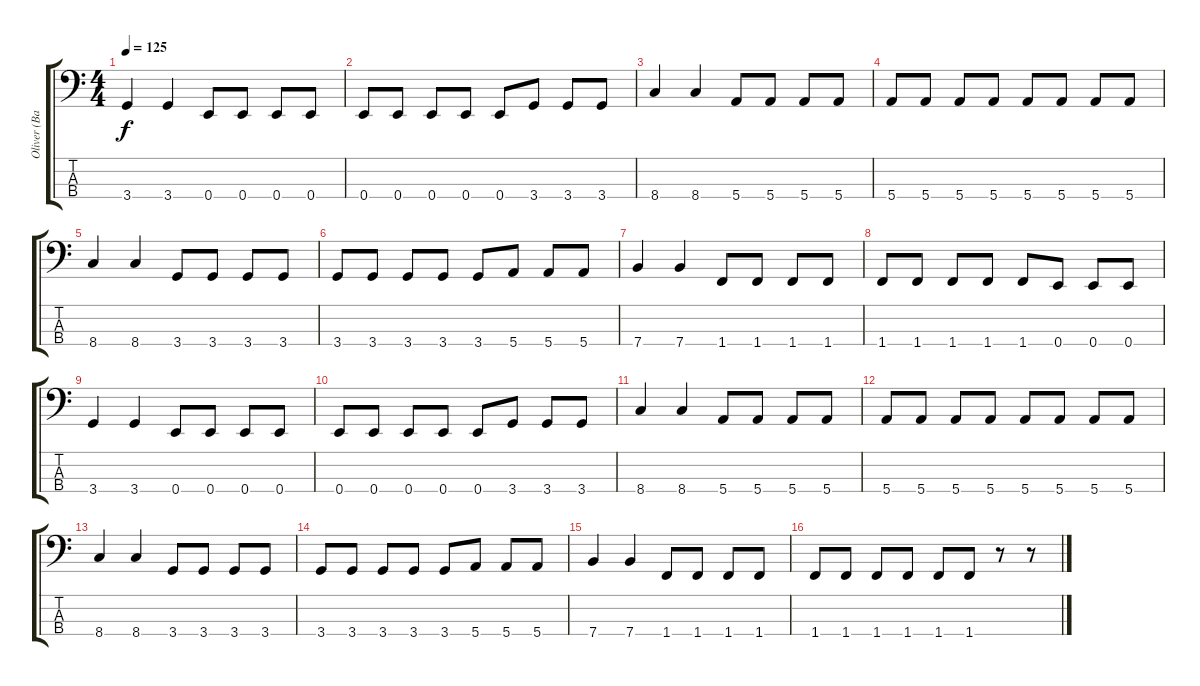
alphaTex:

\track ("Oliver (Bass)" "Oliver (Ba") {instrument electricbassfinger}
\staff {score tabs}
\tuning (G2 D2 A1 E1) {hide}
\ts (4 4)
\tempo 125
\clef f4
\ks c
3.4.4{dy f volume 15} 3.4.4 0.4.8 0.4.8 0.4.8 0.4.8 |
0.4.8 0.4.8 0.4.8 0.4.8 0.4.8 3.4.8 3.4.8 3.4.8 |
8.4.4 8.4.4 5.4.8 5.4.8 5.4.8 5.4.8 |
5.4.8 5.4.8 5.4.8 5.4.8 5.4.8 5.4.8 5.4.8 5.4.8 |
8.4.4 8.4.4 3.4.8 3.4.8 3.4.8 3.4.8 |
3.4.8 3.4.8 3.4.8 3.4.8 3.4.8 5.4.8 5.4.8 5.4.8 |
7.4.4 7.4.4 1.4.8 1.4.8 1.4.8 1.4.8 |
1.4.8 1.4.8 1.4.8 1.4.8 1.4.8 0.4.8 0.4.8 0.4.8 |
3.4.4 3.4.4 0.4.8 0.4.8 0.4.8 0.4.8 |
0.4.8 0.4.8 0.4.8 0.4.8 0.4.8 3.4.8 3.4.8 3.4.8 |
8.4.4 8.4.4 5.4.8 5.4.8 5.4.8 5.4.8 |
5.4.8 5.4.8 5.4.8 5.4.8 5.4.8 5.4.8 5.4.8 5.4.8 |
8.4.4 8.4.4 3.4.8 3.4.8 3.4.8 3.4.8 |
3.4.8 3.4.8 3.4.8 3.4.8 3.4.8 5.4.8 5.4.8 5.4.8 |
7.4.4 7.4.4 1.4.8 1.4.8 1.4.8 1.4.8 |
1.4.8 1.4.8 1.4.8 1.4.8 1.4.8 1.4.8 r.8 r.8
